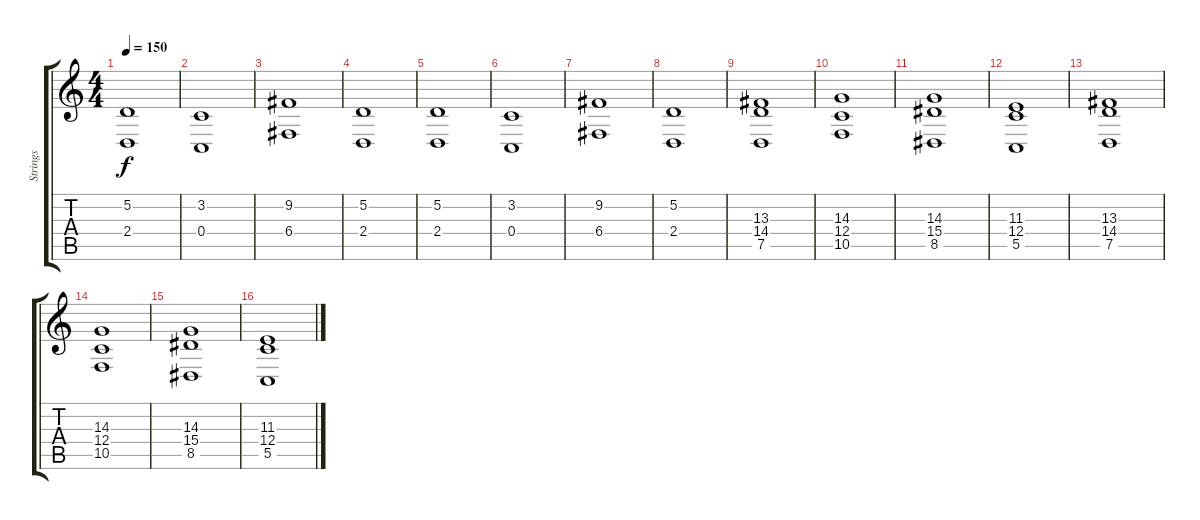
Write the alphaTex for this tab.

\track ("Strings" "Strings") {instrument stringensemble1}
\staff {score tabs}
\tuning (D4 A3 F3 C3 G2 C2) {hide}
\ts (4 4)
\tempo 150
\clef g2
\ks c
(5.2 2.4).1{dy f} |
(3.2 0.4).1 |
(9.2 6.4).1 |
(5.2 2.4).1 |
(5.2 2.4).1 |
(3.2 0.4).1 |
(9.2 6.4).1 |
(5.2 2.4).1 |
(13.3 14.4 7.5).1 |
(14.3 12.4 10.5).1 |
(14.3 15.4 8.5).1 |
(11.3 12.4 5.5).1 |
(13.3 14.4 7.5).1 |
(14.3 12.4 10.5).1 |
(14.3 15.4 8.5).1 |
(11.3 12.4 5.5).1
